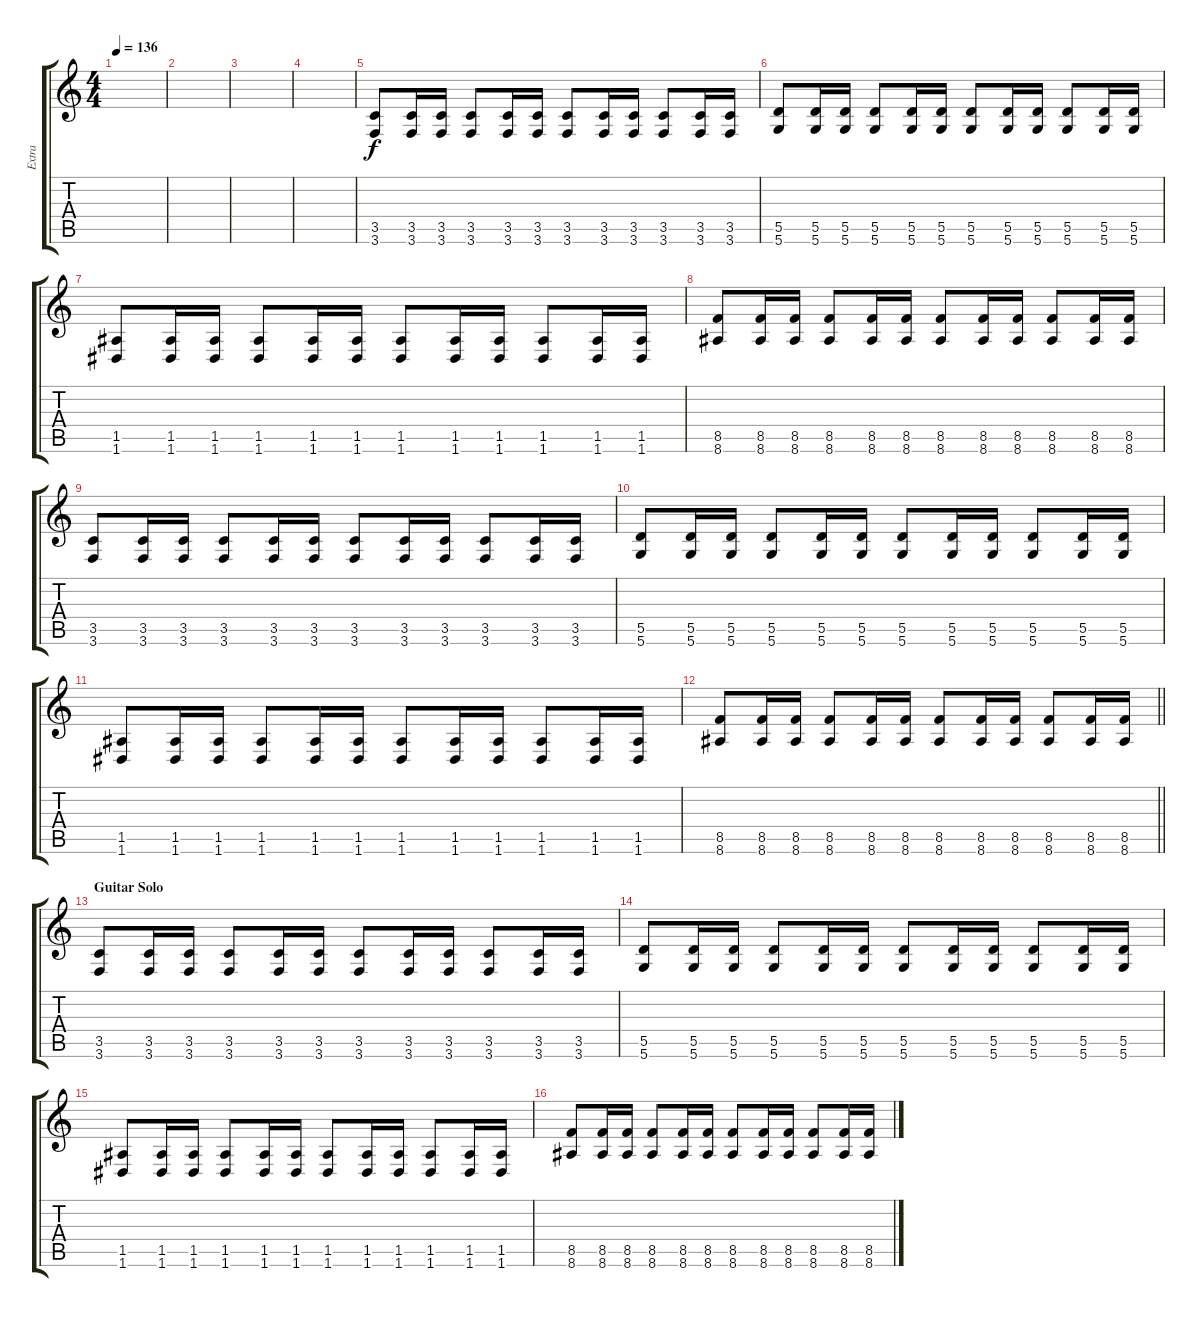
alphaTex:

\track ("Extra" "Extra") {instrument distortionguitar}
\staff {score tabs}
\tuning (E4 B3 G3 D3 A2 D2) {hide}
\ts (4 4)
\tempo 136
\clef g2
\ks c
|
|
|
|
(3.5 3.6).8 (3.5 3.6).16 (3.5 3.6).16 (3.5 3.6).8 (3.5 3.6).16 (3.5 3.6).16 (3.5 3.6).8 (3.5 3.6).16 (3.5 3.6).16 (3.5 3.6).8 (3.5 3.6).16 (3.5 3.6).16 |
(5.5 5.6).8 (5.5 5.6).16 (5.5 5.6).16 (5.5 5.6).8 (5.5 5.6).16 (5.5 5.6).16 (5.5 5.6).8 (5.5 5.6).16 (5.5 5.6).16 (5.5 5.6).8 (5.5 5.6).16 (5.5 5.6).16 |
(1.5 1.6).8 (1.5 1.6).16 (1.5 1.6).16 (1.5 1.6).8 (1.5 1.6).16 (1.5 1.6).16 (1.5 1.6).8 (1.5 1.6).16 (1.5 1.6).16 (1.5 1.6).8 (1.5 1.6).16 (1.5 1.6).16 |
(8.5 8.6).8 (8.5 8.6).16 (8.5 8.6).16 (8.5 8.6).8 (8.5 8.6).16 (8.5 8.6).16 (8.5 8.6).8 (8.5 8.6).16 (8.5 8.6).16 (8.5 8.6).8 (8.5 8.6).16 (8.5 8.6).16 |
(3.5 3.6).8 (3.5 3.6).16 (3.5 3.6).16 (3.5 3.6).8 (3.5 3.6).16 (3.5 3.6).16 (3.5 3.6).8 (3.5 3.6).16 (3.5 3.6).16 (3.5 3.6).8 (3.5 3.6).16 (3.5 3.6).16 |
(5.5 5.6).8 (5.5 5.6).16 (5.5 5.6).16 (5.5 5.6).8 (5.5 5.6).16 (5.5 5.6).16 (5.5 5.6).8 (5.5 5.6).16 (5.5 5.6).16 (5.5 5.6).8 (5.5 5.6).16 (5.5 5.6).16 |
(1.5 1.6).8 (1.5 1.6).16 (1.5 1.6).16 (1.5 1.6).8 (1.5 1.6).16 (1.5 1.6).16 (1.5 1.6).8 (1.5 1.6).16 (1.5 1.6).16 (1.5 1.6).8 (1.5 1.6).16 (1.5 1.6).16 |
\barLineRight lightlight
(8.5 8.6).8 (8.5 8.6).16 (8.5 8.6).16 (8.5 8.6).8 (8.5 8.6).16 (8.5 8.6).16 (8.5 8.6).8 (8.5 8.6).16 (8.5 8.6).16 (8.5 8.6).8 (8.5 8.6).16 (8.5 8.6).16 |
\section ("" "Guitar Solo")
(3.5 3.6).8 (3.5 3.6).16 (3.5 3.6).16 (3.5 3.6).8 (3.5 3.6).16 (3.5 3.6).16 (3.5 3.6).8 (3.5 3.6).16 (3.5 3.6).16 (3.5 3.6).8 (3.5 3.6).16 (3.5 3.6).16 |
(5.5 5.6).8 (5.5 5.6).16 (5.5 5.6).16 (5.5 5.6).8 (5.5 5.6).16 (5.5 5.6).16 (5.5 5.6).8 (5.5 5.6).16 (5.5 5.6).16 (5.5 5.6).8 (5.5 5.6).16 (5.5 5.6).16 |
(1.5 1.6).8 (1.5 1.6).16 (1.5 1.6).16 (1.5 1.6).8 (1.5 1.6).16 (1.5 1.6).16 (1.5 1.6).8 (1.5 1.6).16 (1.5 1.6).16 (1.5 1.6).8 (1.5 1.6).16 (1.5 1.6).16 |
(8.5 8.6).8 (8.5 8.6).16 (8.5 8.6).16 (8.5 8.6).8 (8.5 8.6).16 (8.5 8.6).16 (8.5 8.6).8 (8.5 8.6).16 (8.5 8.6).16 (8.5 8.6).8 (8.5 8.6).16 (8.5 8.6).16
